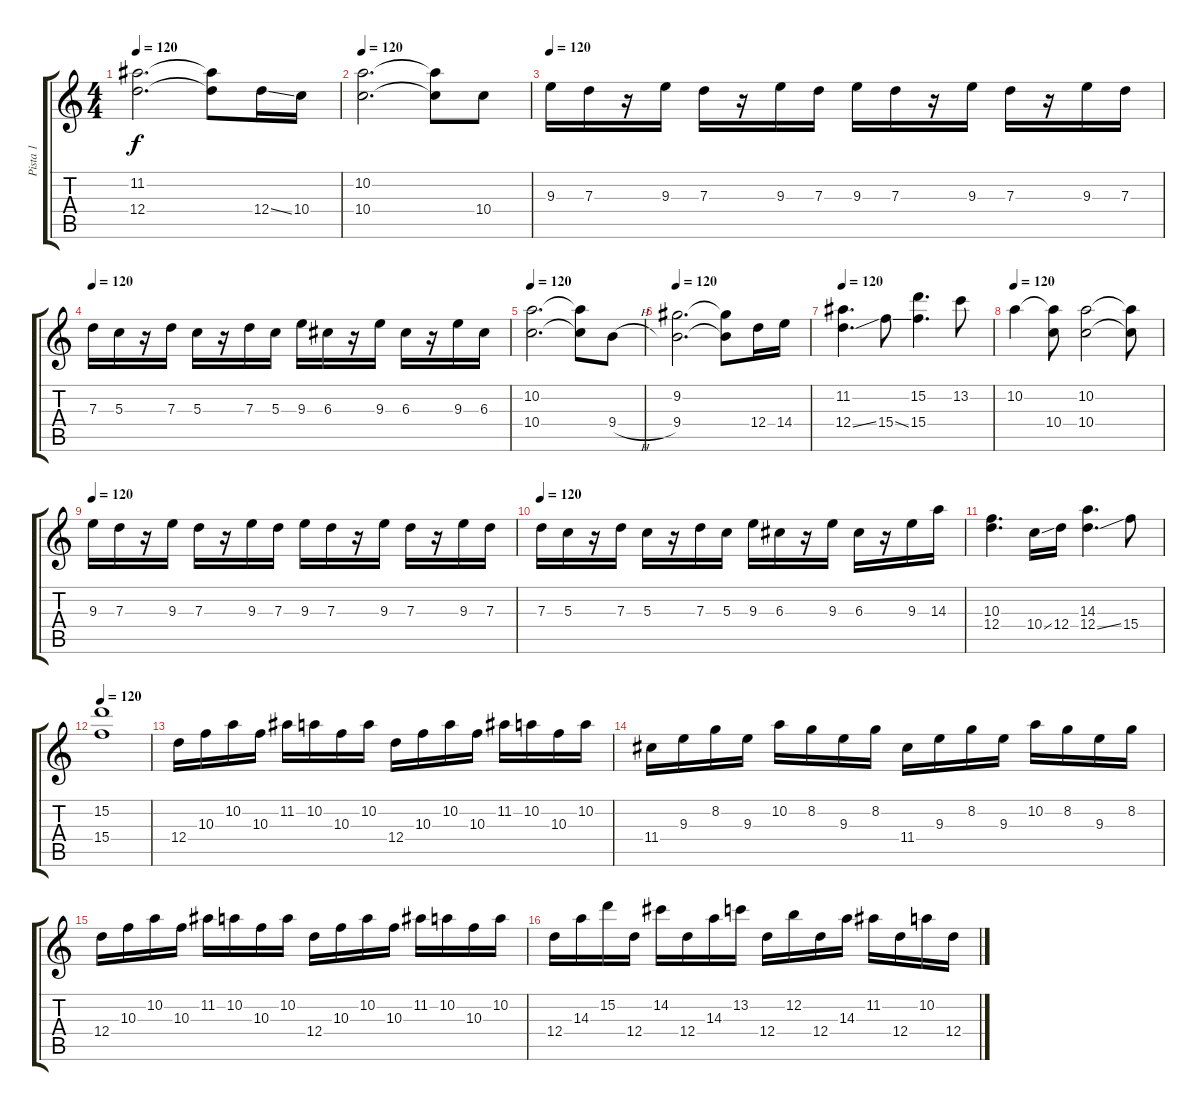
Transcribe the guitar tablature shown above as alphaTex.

\track ("Pista 1" "Pista 1") {instrument distortionguitar}
\staff {score tabs}
\tuning (E4 B3 G3 D3 A2 E2) {hide}
\ts (4 4)
\tempo 120
\clef g2
\ks c
(11.2 12.4).2{d dy f} (11.2{t} 12.4{t}).8 12.4{ss}.16 10.4.16 |
\tempo 120
(10.2 10.4).2{d} (10.2{t} 10.4{t}).8 10.4.8 |
\tempo 120
9.3.16 7.3.16 r.16 9.3.16 7.3.16 r.16 9.3.16 7.3.16 9.3.16 7.3.16 r.16 9.3.16 7.3.16 r.16 9.3.16 7.3.16 |
\tempo 120
7.3.16 5.3.16 r.16 7.3.16 5.3.16 r.16 7.3.16 5.3.16 9.3.16 6.3.16 r.16 9.3.16 6.3.16 r.16 9.3.16 6.3.16 |
\tempo 120
(10.2 10.4).2{d} (10.2{t} 10.4{t}).8 9.4{h}.8 |
\tempo 120
(9.2 9.4).2{d} (9.2{t} 9.4{t}).8 12.4.16 14.4.16 |
\tempo 120
(11.2 12.4{ss}).4{d} 15.4{ss}.8 (15.2 15.4).4{d} 13.2.8 |
\tempo 120
10.2.4 (10.2{t} 10.4).8 (10.2 10.4).2 (10.2{t} 10.4{t}).8 |
\tempo 120
9.3.16 7.3.16 r.16 9.3.16 7.3.16 r.16 9.3.16 7.3.16 9.3.16 7.3.16 r.16 9.3.16 7.3.16 r.16 9.3.16 7.3.16 |
\tempo 120
7.3.16 5.3.16 r.16 7.3.16 5.3.16 r.16 7.3.16 5.3.16 9.3.16 6.3.16 r.16 9.3.16 6.3.16 r.16 9.3.16 14.3.16 |
(10.3 12.4).4{d} 10.4{ss}.16 12.4.16 (14.3 12.4{ss}).4{d} 15.4.8 |
\tempo 120
(15.2 15.4).1 |
12.4.16 10.3.16 10.2.16 10.3.16 11.2.16 10.2.16 10.3.16 10.2.16 12.4.16 10.3.16 10.2.16 10.3.16 11.2.16 10.2.16 10.3.16 10.2.16 |
11.4.16 9.3.16 8.2.16 9.3.16 10.2.16 8.2.16 9.3.16 8.2.16 11.4.16 9.3.16 8.2.16 9.3.16 10.2.16 8.2.16 9.3.16 8.2.16 |
12.4.16 10.3.16 10.2.16 10.3.16 11.2.16 10.2.16 10.3.16 10.2.16 12.4.16 10.3.16 10.2.16 10.3.16 11.2.16 10.2.16 10.3.16 10.2.16 |
12.4.16 14.3.16 15.2.16 12.4.16 14.2.16 12.4.16 14.3.16 13.2.16 12.4.16 12.2.16 12.4.16 14.3.16 11.2.16 12.4.16 10.2.16 12.4.16
